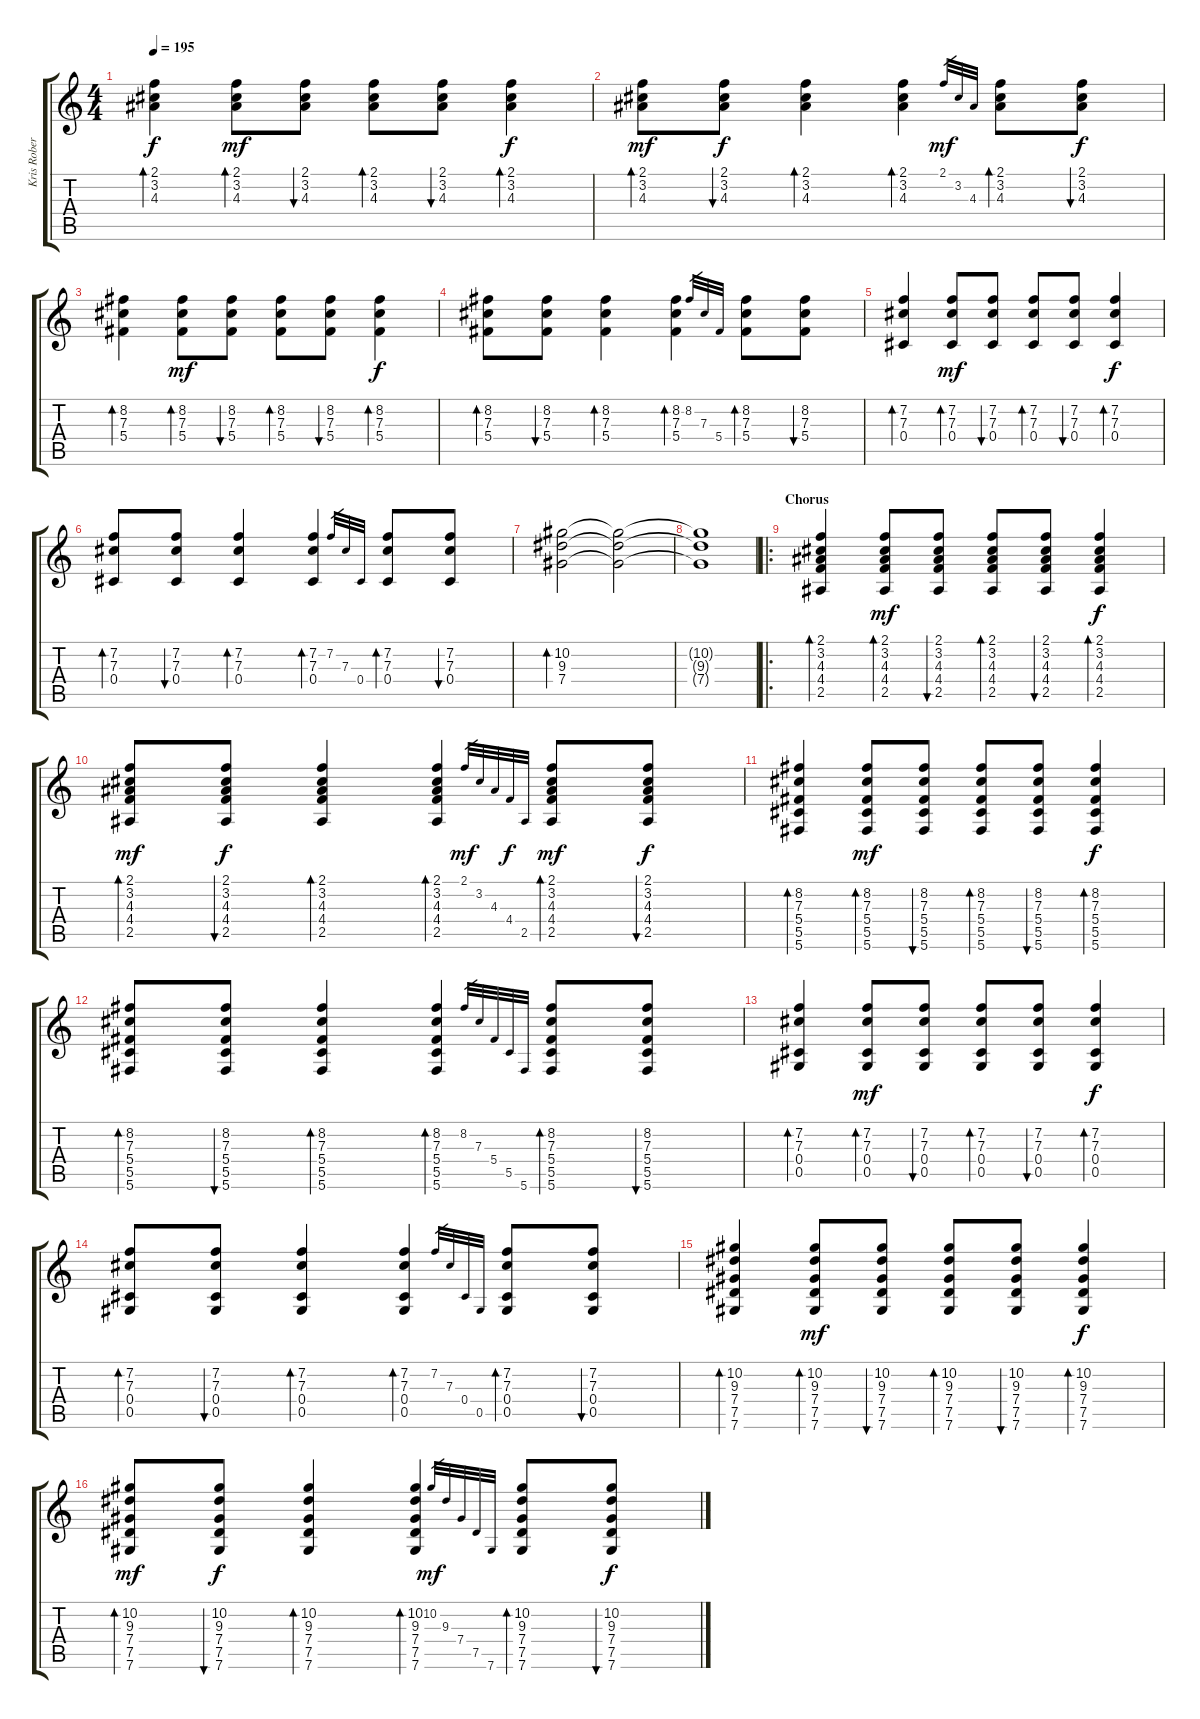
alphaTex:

\track ("Kris Roberts" "Kris Rober") {instrument acousticguitarsteel}
\staff {score tabs}
\tuning (Eb4 Bb3 Gb3 Db3 Ab2 Db2) {hide}
\ts (4 4)
\tempo 195
\clef g2
\ks c
(2.1 3.2 4.3).4{bd 30 dy f} (2.1 3.2 4.3).8{bd 30 dy mf} (2.1 3.2 4.3).8{bu 30} (2.1 3.2 4.3).8{bd 30} (2.1 3.2 4.3).8{bu 30} (2.1 3.2 4.3).4{bd 30 dy f} |
(2.1 3.2 4.3).8{bd 30 dy mf} (2.1 3.2 4.3).8{bu 30 dy f} (2.1 3.2 4.3).4{bd 30} (2.1 3.2 4.3).4{bd 30} 2.1.32{gr dy mf} 3.2.32{gr} 4.3.32{gr} (2.1 3.2 4.3).8{bd 30} (2.1 3.2 4.3).8{bu 30 dy f} |
(8.2 7.3 5.4).4{bd 30} (8.2 7.3 5.4).8{bd 30 dy mf} (8.2 7.3 5.4).8{bu 30} (8.2 7.3 5.4).8{bd 30} (8.2 7.3 5.4).8{bu 30} (8.2 7.3 5.4).4{bd 30 dy f} |
(8.2 7.3 5.4).8{bd 30} (8.2 7.3 5.4).8{bu 30} (8.2 7.3 5.4).4{bd 30} (8.2 7.3 5.4).4{bd 30} 8.2.32{gr} 7.3.32{gr} 5.4.32{gr} (8.2 7.3 5.4).8{bd 30} (8.2 7.3 5.4).8{bu 30} |
(7.2 7.3 0.4).4{bd 30} (7.2 7.3 0.4).8{bd 30 dy mf} (7.2 7.3 0.4).8{bu 30} (7.2 7.3 0.4).8{bd 30} (7.2 7.3 0.4).8{bu 30} (7.2 7.3 0.4).4{bd 30 dy f} |
(7.2 7.3 0.4).8{bd 30} (7.2 7.3 0.4).8{bu 30} (7.2 7.3 0.4).4{bd 30} (7.2 7.3 0.4).4{bd 30} 7.2.32{gr} 7.3.32{gr} 0.4.32{gr} (7.2 7.3 0.4).8{bd 30} (7.2 7.3 0.4).8{bu 30} |
(10.2 9.3 7.4).2{bd 30} (10.2{t} 9.3{t} 7.4{t}).2 |
(10.2{t} 9.3{t} 7.4{t}).1 |
\ro
\section ("" "Chorus")
(2.1 3.2 4.3 4.4 2.5).4{bd 30} (2.1 3.2 4.3 4.4 2.5).8{bd 30 dy mf} (2.1 3.2 4.3 4.4 2.5).8{bu 30} (2.1 3.2 4.3 4.4 2.5).8{bd 30} (2.1 3.2 4.3 4.4 2.5).8{bu 30} (2.1 3.2 4.3 4.4 2.5).4{bd 30 dy f} |
(2.1 3.2 4.3 4.4 2.5).8{bd 30 dy mf} (2.1 3.2 4.3 4.4 2.5).8{bu 30 dy f} (2.1 3.2 4.3 4.4 2.5).4{bd 30} (2.1 3.2 4.3 4.4 2.5).4{bd 30} 2.1.32{gr dy mf} 3.2.32{gr} 4.3.32{gr} 4.4.32{gr dy f} 2.5.32{gr} (2.1 3.2 4.3 4.4 2.5).8{bd 30 dy mf} (2.1 3.2 4.3 4.4 2.5).8{bu 30 dy f} |
(8.2 7.3 5.4 5.5 5.6).4{bd 30} (8.2 7.3 5.4 5.5 5.6).8{bd 30 dy mf} (8.2 7.3 5.4 5.5 5.6).8{bu 30} (8.2 7.3 5.4 5.5 5.6).8{bd 30} (8.2 7.3 5.4 5.5 5.6).8{bu 30} (8.2 7.3 5.4 5.5 5.6).4{bd 30 dy f} |
(8.2 7.3 5.4 5.5 5.6).8{bd 30} (8.2 7.3 5.4 5.5 5.6).8{bu 30} (8.2 7.3 5.4 5.5 5.6).4{bd 30} (8.2 7.3 5.4 5.5 5.6).4{bd 30} 8.2.32{gr} 7.3.32{gr} 5.4.32{gr} 5.5.32{gr} 5.6.32{gr} (8.2 7.3 5.4 5.5 5.6).8{bd 30} (8.2 7.3 5.4 5.5 5.6).8{bu 30} |
(7.2 7.3 0.4 0.5).4{bd 30} (7.2 7.3 0.4 0.5).8{bd 30 dy mf} (7.2 7.3 0.4 0.5).8{bu 30} (7.2 7.3 0.4 0.5).8{bd 30} (7.2 7.3 0.4 0.5).8{bu 30} (7.2 7.3 0.4 0.5).4{bd 30 dy f} |
(7.2 7.3 0.4 0.5).8{bd 30} (7.2 7.3 0.4 0.5).8{bu 30} (7.2 7.3 0.4 0.5).4{bd 30} (7.2 7.3 0.4 0.5).4{bd 30} 7.2.32{gr} 7.3.32{gr} 0.4.32{gr} 0.5.32{gr} (7.2 7.3 0.4 0.5).8{bd 30} (7.2 7.3 0.4 0.5).8{bu 30} |
(10.2 9.3 7.4 7.5 7.6).4{bd 30} (10.2 9.3 7.4 7.5 7.6).8{bd 30 dy mf} (10.2 9.3 7.4 7.5 7.6).8{bu 30} (10.2 9.3 7.4 7.5 7.6).8{bd 30} (10.2 9.3 7.4 7.5 7.6).8{bu 30} (10.2 9.3 7.4 7.5 7.6).4{bd 30 dy f} |
(10.2 9.3 7.4 7.5 7.6).8{bd 30 dy mf} (10.2 9.3 7.4 7.5 7.6).8{bu 30 dy f} (10.2 9.3 7.4 7.5 7.6).4{bd 30} (10.2 9.3 7.4 7.5 7.6).4{bd 30} 10.2.32{gr dy mf} 9.3.32{gr} 7.4.32{gr} 7.5.32{gr} 7.6.32{gr} (10.2 9.3 7.4 7.5 7.6).8{bd 30} (10.2 9.3 7.4 7.5 7.6).8{bu 30 dy f}
